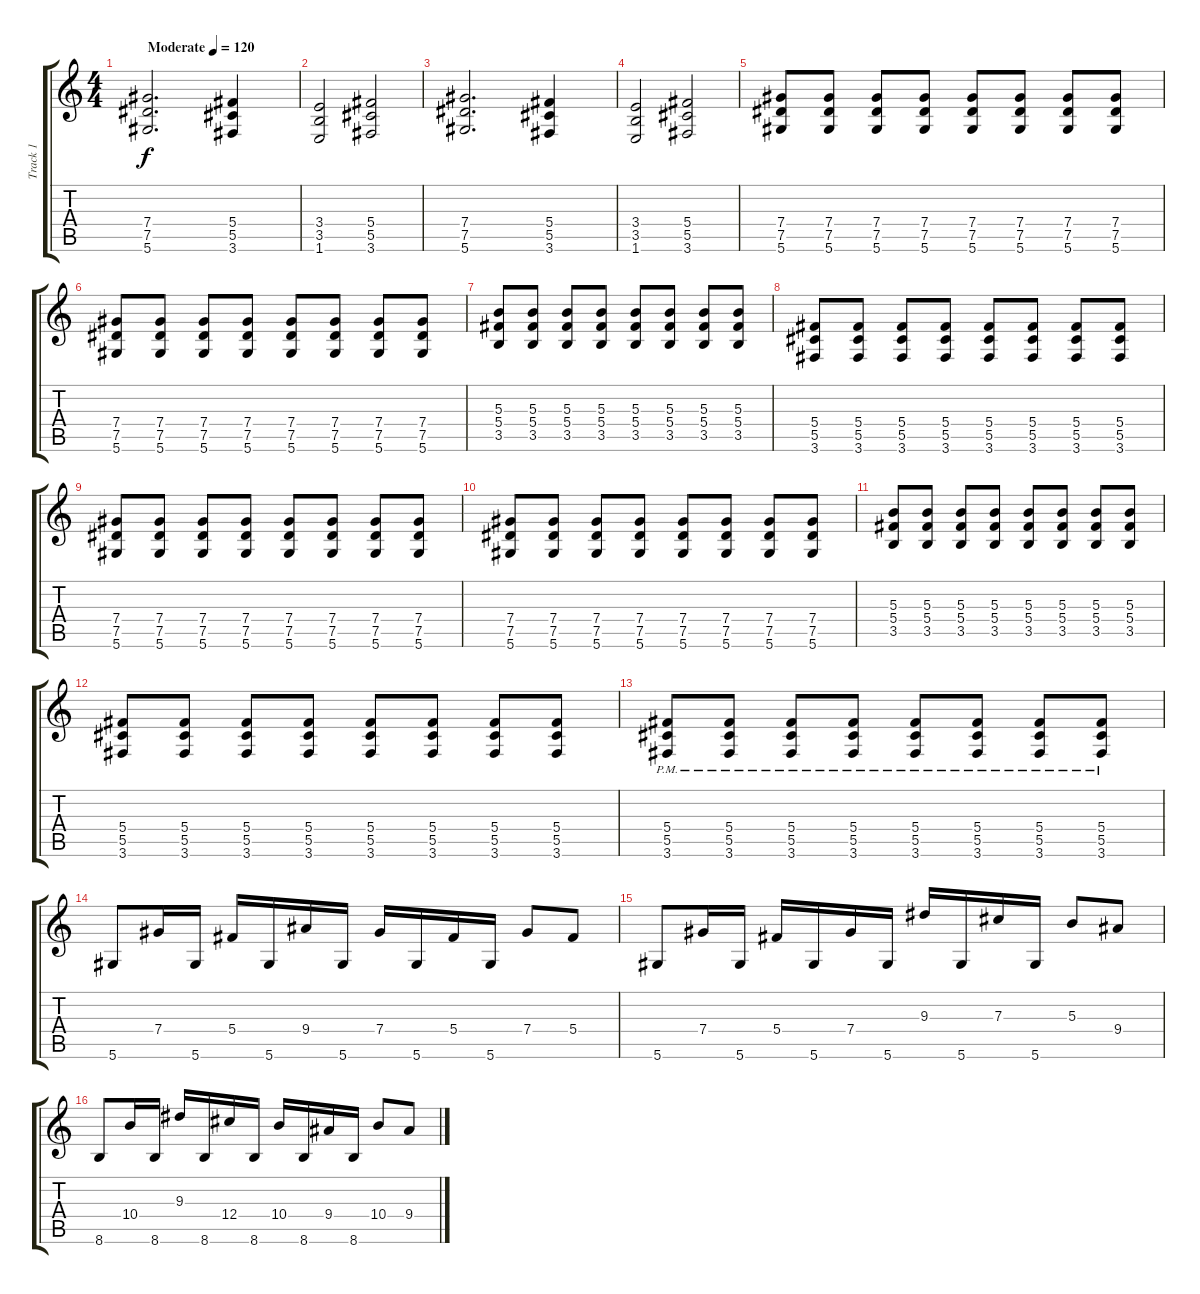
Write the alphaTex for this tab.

\track ("Track 1" "Track 1") {instrument distortionguitar}
\staff {score tabs}
\tuning (Eb4 Bb3 Gb3 Db3 Ab2 Eb2) {hide}
\ts (4 4)
\tempo (120 "Moderate")
\clef g2
\ks c
(7.4 7.5 5.6).2{d dy f instrument distortionguitar} (5.4 5.5 3.6).4 |
(3.4 3.5 1.6).2 (5.4 5.5 3.6).2 |
(7.4 7.5 5.6).2{d} (5.4 5.5 3.6).4 |
(3.4 3.5 1.6).2 (5.4 5.5 3.6).2 |
(7.4 7.5 5.6).8 (7.4 7.5 5.6).8 (7.4 7.5 5.6).8 (7.4 7.5 5.6).8 (7.4 7.5 5.6).8 (7.4 7.5 5.6).8 (7.4 7.5 5.6).8 (7.4 7.5 5.6).8 |
(7.4 7.5 5.6).8 (7.4 7.5 5.6).8 (7.4 7.5 5.6).8 (7.4 7.5 5.6).8 (7.4 7.5 5.6).8 (7.4 7.5 5.6).8 (7.4 7.5 5.6).8 (7.4 7.5 5.6).8 |
(5.3 5.4 3.5).8 (5.3 5.4 3.5).8 (5.3 5.4 3.5).8 (5.3 5.4 3.5).8 (5.3 5.4 3.5).8 (5.3 5.4 3.5).8 (5.3 5.4 3.5).8 (5.3 5.4 3.5).8 |
(5.4 5.5 3.6).8 (5.4 5.5 3.6).8 (5.4 5.5 3.6).8 (5.4 5.5 3.6).8 (5.4 5.5 3.6).8 (5.4 5.5 3.6).8 (5.4 5.5 3.6).8 (5.4 5.5 3.6).8 |
(7.4 7.5 5.6).8 (7.4 7.5 5.6).8 (7.4 7.5 5.6).8 (7.4 7.5 5.6).8 (7.4 7.5 5.6).8 (7.4 7.5 5.6).8 (7.4 7.5 5.6).8 (7.4 7.5 5.6).8 |
(7.4 7.5 5.6).8 (7.4 7.5 5.6).8 (7.4 7.5 5.6).8 (7.4 7.5 5.6).8 (7.4 7.5 5.6).8 (7.4 7.5 5.6).8 (7.4 7.5 5.6).8 (7.4 7.5 5.6).8 |
(5.3 5.4 3.5).8 (5.3 5.4 3.5).8 (5.3 5.4 3.5).8 (5.3 5.4 3.5).8 (5.3 5.4 3.5).8 (5.3 5.4 3.5).8 (5.3 5.4 3.5).8 (5.3 5.4 3.5).8 |
(5.4 5.5 3.6).8 (5.4 5.5 3.6).8 (5.4 5.5 3.6).8 (5.4 5.5 3.6).8 (5.4 5.5 3.6).8 (5.4 5.5 3.6).8 (5.4 5.5 3.6).8 (5.4 5.5 3.6).8 |
(5.4{pm} 5.5{pm} 3.6{pm}).8 (5.4{pm} 5.5{pm} 3.6{pm}).8 (5.4{pm} 5.5{pm} 3.6{pm}).8 (5.4{pm} 5.5{pm} 3.6{pm}).8 (5.4{pm} 5.5{pm} 3.6{pm}).8 (5.4{pm} 5.5{pm} 3.6{pm}).8 (5.4{pm} 5.5{pm} 3.6{pm}).8 (5.4{pm} 5.5{pm} 3.6{pm}).8 |
5.6.8 7.4.16 5.6.16 5.4.16 5.6.16 9.4.16 5.6.16 7.4.16 5.6.16 5.4.16 5.6.16 7.4.8 5.4.8 |
5.6.8 7.4.16 5.6.16 5.4.16 5.6.16 7.4.16 5.6.16 9.3.16 5.6.16 7.3.16 5.6.16 5.3.8 9.4.8 |
8.6.8 10.4.16 8.6.16 9.3.16 8.6.16 12.4.16 8.6.16 10.4.16 8.6.16 9.4.16 8.6.16 10.4.8 9.4.8
